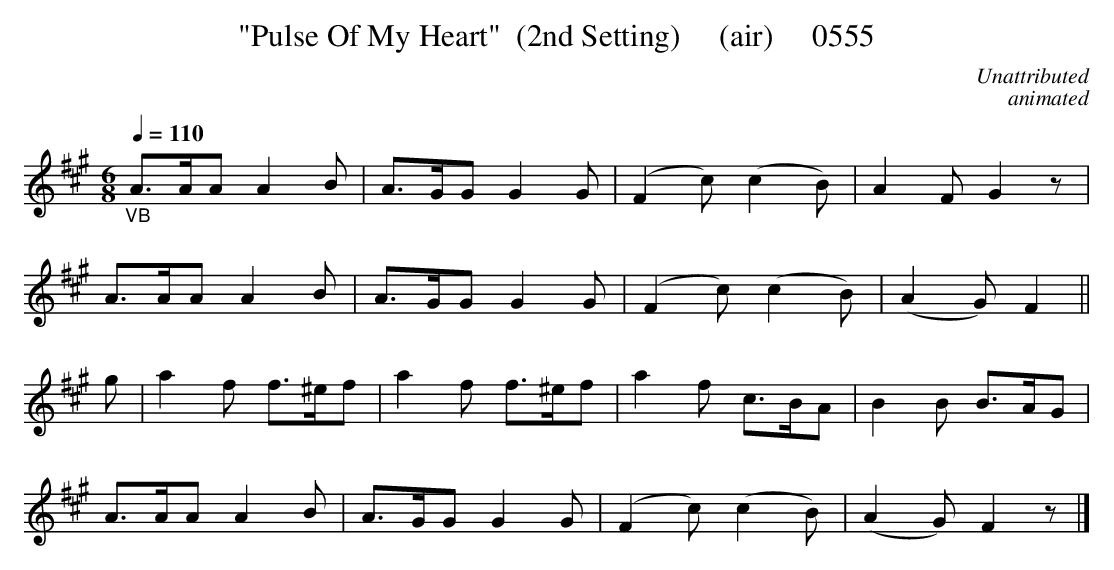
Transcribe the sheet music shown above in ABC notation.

X:1
T:"Pulse Of My Heart"  (2nd Setting)     (air)     0555
C:Unattributed
C:animated
Q:1/4=110
BRENNAN June 2003 (HTTP://WWW.SOSYOURMOM.COM)
M:6/8
L:1/8
K:A
"_VB"A3/2A/2A A2B|A3/2G/2G G2G|(F2c) (c2B)|A2F G2z|
A3/2A/2A A2B|A3/2G/2G G2G|(F2c) (c2B)|(A2G) F2||
g|a2f f3/2^e/2f|a2f f3/2^e/2f|a2f c3/2B/2A|B2B B3/2A/2G|
A3/2A/2A A2B|A3/2G/2G G2G|(F2c) (c2B)|(A2G) F2z|]
